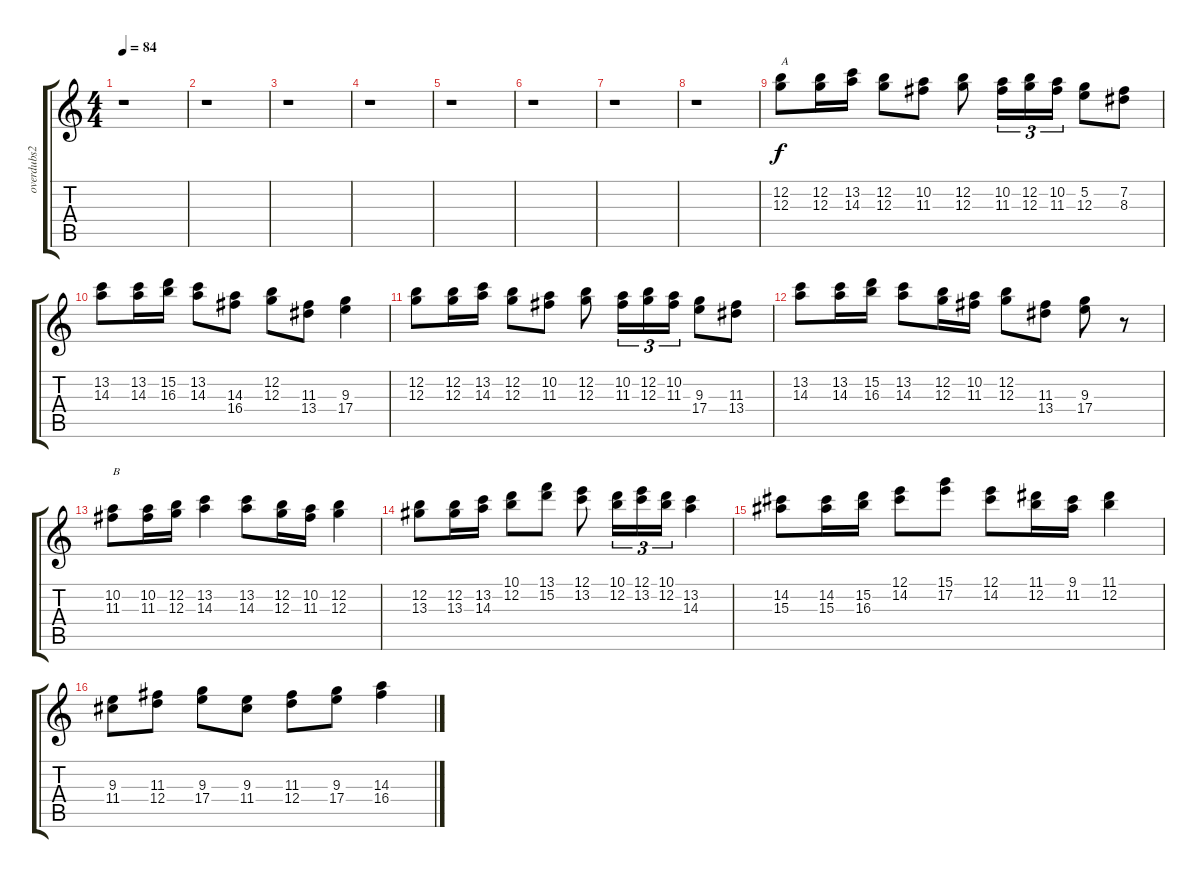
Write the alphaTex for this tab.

\track ("overdubs2" "overdubs2") {instrument overdrivenguitar}
\staff {score tabs}
\tuning (E4 B3 G3 D3 A2 E2) {hide}
\ts (4 4)
\tempo 84
\clef g2
\ks c
r.1{dy f instrument overdrivenguitar} |
r.1 |
r.1 |
r.1 |
r.1 |
r.1 |
r.1 |
r.1 |
(12.2 12.3).8{txt "A"} (12.2 12.3).16 (13.2 14.3).16 (12.2 12.3).8 (10.2 11.3).8 (12.2 12.3).8 (10.2 11.3).16{tu (3 2)} (12.2 12.3).16{tu (3 2)} (10.2 11.3).16{tu (3 2)} (5.2 12.3).8 (7.2 8.3).8 |
(13.2 14.3).8 (13.2 14.3).16 (15.2 16.3).16 (13.2 14.3).8 (14.3 16.4).8 (12.2 12.3).8 (11.3 13.4).8 (9.3 17.4).4 |
(12.2 12.3).8 (12.2 12.3).16 (13.2 14.3).16 (12.2 12.3).8 (10.2 11.3).8 (12.2 12.3).8 (10.2 11.3).16{tu (3 2)} (12.2 12.3).16{tu (3 2)} (10.2 11.3).16{tu (3 2)} (9.3 17.4).8 (11.3 13.4).8 |
(13.2 14.3).8 (13.2 14.3).16 (15.2 16.3).16 (13.2 14.3).8 (12.2 12.3).16 (10.2 11.3).16 (12.2 12.3).8 (11.3 13.4).8 (9.3 17.4).8 r.8 |
(10.2 11.3).8{txt "B"} (10.2 11.3).16 (12.2 12.3).16 (13.2 14.3).4 (13.2 14.3).8 (12.2 12.3).16 (10.2 11.3).16 (12.2 12.3).4 |
(12.2 13.3).8 (12.2 13.3).16 (13.2 14.3).16 (10.1 12.2).8 (13.1 15.2).8 (12.1 13.2).8 (10.1 12.2).16{tu (3 2)} (12.1 13.2).16{tu (3 2)} (10.1 12.2).16{tu (3 2)} (13.2 14.3).4 |
(14.2 15.3).8 (14.2 15.3).16 (15.2 16.3).16 (12.1 14.2).8 (15.1 17.2).8 (12.1 14.2).8 (11.1 12.2).16 (9.1 11.2).16 (11.1 12.2).4 |
(9.3 11.4).8 (11.3 12.4).8 (9.3 17.4).8 (9.3 11.4).8 (11.3 12.4).8 (9.3 17.4).8 (14.3 16.4).4
